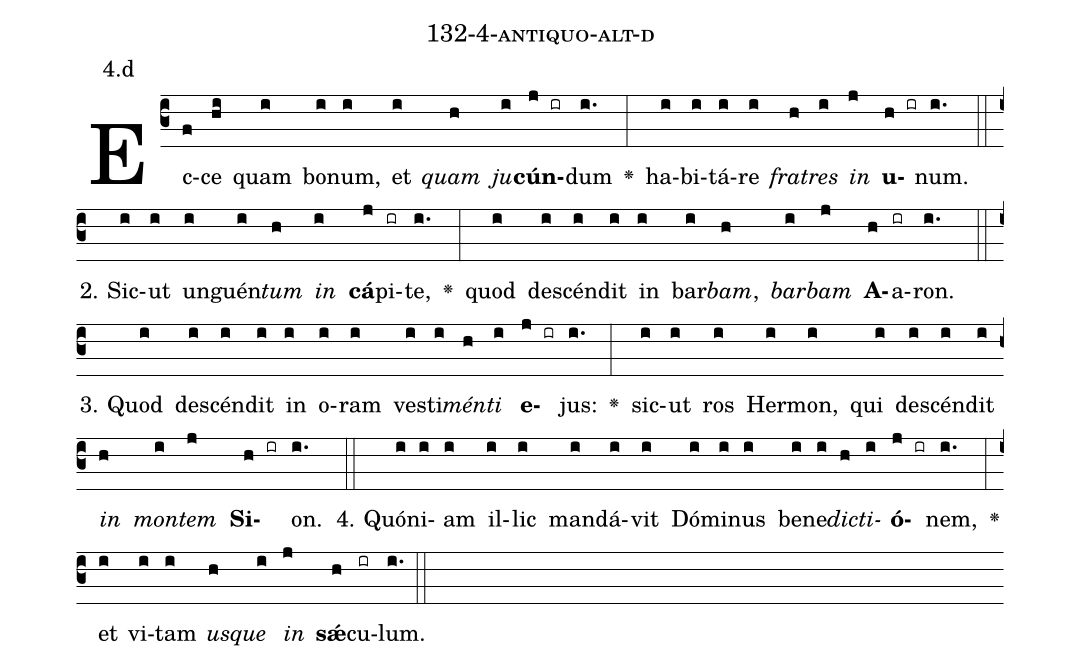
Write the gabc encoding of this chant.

name: 132-4-antiquo-alt-d;
annotation: 4.d;
%%
(c3)Ec(f)ce(hi) quam(i) bo(i)num,(i) et(i) <i>quam</i>(h) <i>ju</i>(i)<b>cún</b>(j ir)dum(i.) <v>\greheightstar</v>(:) ha(i)bi(i)tá(i)re(i) <i>fra</i>(h)<i>tres</i>(i) <i>in</i>(j) <b>u</b>(h ir)num.(i.) (::)
2. Sic(i)ut(i) un(i)guén(i)<i>tum</i>(h) <i>in</i>(i) <b>cá</b>(j)pi(ir)te,(i.) <v>\greheightstar</v>(:) quod(i) de(i)scén(i)dit(i) in(i) bar(i)<i>bam</i>,(h) <i>bar</i>(i)<i>bam</i>(j) <b>A</b>(h)a(ir)ron.(i.) (::)
3. Quod(i) de(i)scén(i)dit(i) in(i) o(i)ram(i) ves(i)ti(i)<i>mén</i>(h)<i>ti</i>(i) <b>e</b>(j ir)jus:(i.) <v>\greheightstar</v>(:) sic(i)ut(i) ros(i) Her(i)mon,(i) qui(i) de(i)scén(i)dit(i) <i>in</i>(h) <i>mon</i>(i)<i>tem</i>(j) <b>Si</b>(h ir)on.(i.) (::)
4. Quón(i)i(i)am(i) il(i)lic(i) man(i)dá(i)vit(i) Dó(i)mi(i)nus(i) be(i)ne(i)<i>dic</i>(h)<i>ti</i>(i)<b>ó</b>(j ir)nem,(i.) <v>\greheightstar</v>(:) et(i) vi(i)tam(i) <i>us</i>(h)<i>que</i>(i) <i>in</i>(j) <b>sǽ</b>(h)cu(ir)lum.(i.) (::)
